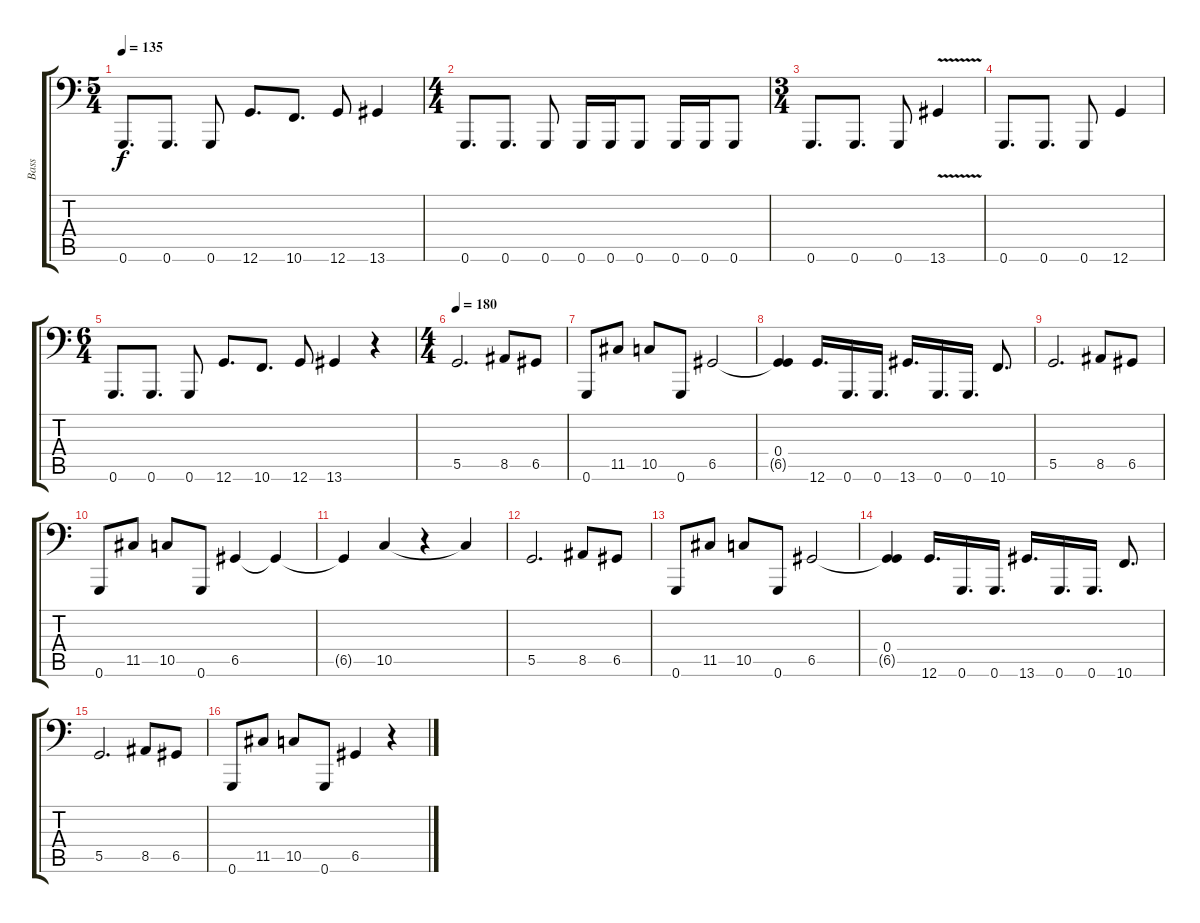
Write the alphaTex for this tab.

\track ("Bass" "Bass") {instrument electricbassfinger}
\staff {score tabs}
\tuning (A2 E2 C2 G1 D1 G0) {hide}
\ts (5 4)
\tempo 135
\clef f4
\ks c
0.6.8{d dy f} 0.6.8{d} 0.6.8 12.6.8{d} 10.6.8{d} 12.6.8 13.6.4 |
\ts (4 4)
0.6.8{d} 0.6.8{d} 0.6.8 0.6.16 0.6.16 0.6.8 0.6.16 0.6.16 0.6.8 |
\ts (3 4)
0.6.8{d} 0.6.8{d} 0.6.8 13.6{v}.4 |
0.6.8{d} 0.6.8{d} 0.6.8 12.6.4 |
\ts (6 4)
0.6.8{d} 0.6.8{d} 0.6.8 12.6.8{d} 10.6.8{d} 12.6.8 13.6.4 r.4 |
\ts (4 4)
\tempo 180
5.5.2{d} 8.5.8 6.5.8 |
0.6.8 11.5.8 10.5.8 0.6.8 6.5.2 |
(0.4 6.5{t}).4 12.6.16{d} 0.6.16{d} 0.6.16{d} 13.6.16{d} 0.6.16{d} 0.6.16{d} 10.6.8{d} |
5.5.2{d} 8.5.8 6.5.8 |
0.6.8 11.5.8 10.5.8 0.6.8 6.5.4 6.5{t}.4 |
6.5{t}.4 10.5.4 r.4 10.5{t}.4 |
5.5.2{d} 8.5.8 6.5.8 |
0.6.8 11.5.8 10.5.8 0.6.8 6.5.2 |
(0.4 6.5{t}).4 12.6.16{d} 0.6.16{d} 0.6.16{d} 13.6.16{d} 0.6.16{d} 0.6.16{d} 10.6.8{d} |
5.5.2{d} 8.5.8 6.5.8 |
0.6.8 11.5.8 10.5.8 0.6.8 6.5.4 r.4
